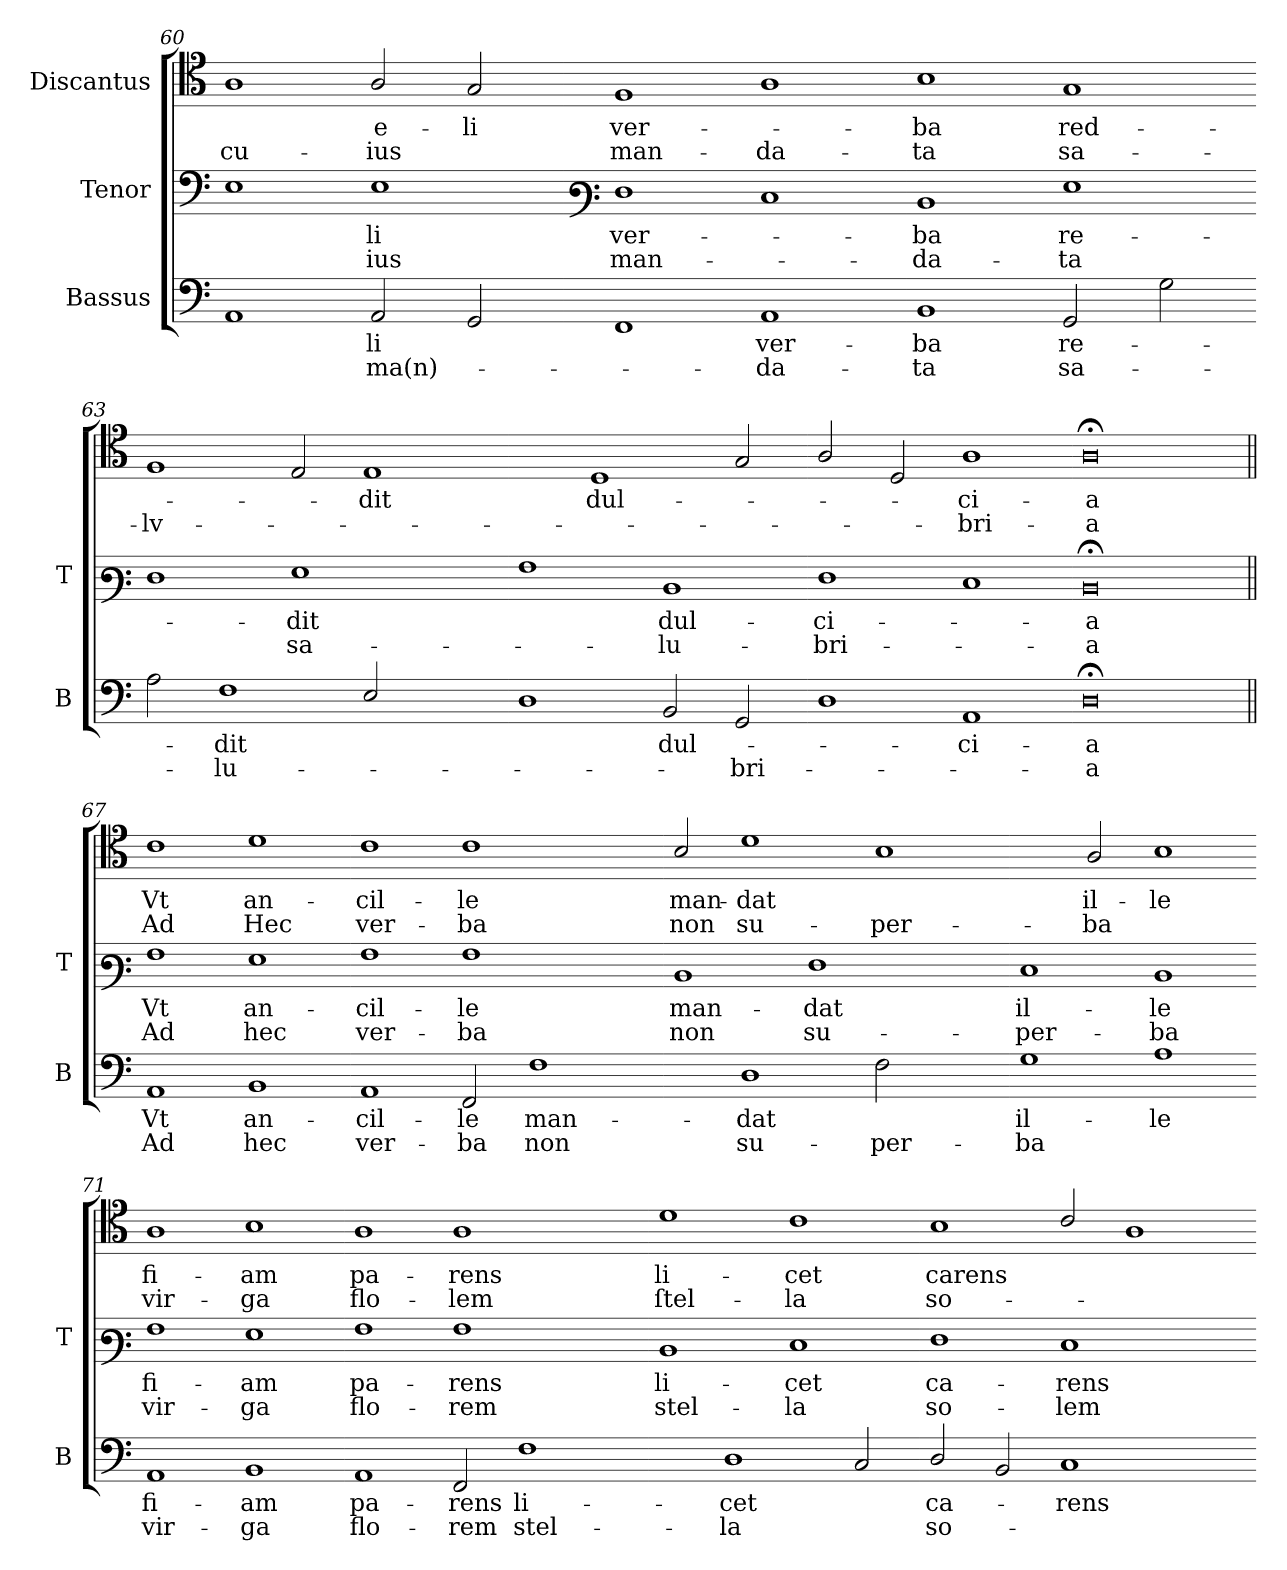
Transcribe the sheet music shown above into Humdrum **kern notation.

**kern	**text	**text	**kern	**text	**text	**kern	**text	**text
*part3	*part3	*part3	*part2	*part2	*part2	*part1	*part1	*part1
*staff3	*staff3	*staff3	*staff2	*staff2	*staff2	*staff1	*staff1	*staff1
*I"Bassus	*	*	*I"Tenor	*	*	*I"Discantus	*	*
*I'B	*	*	*I'T	*	*	*	*	*
*clefF4	*	*	*clefF4	*	*	*clefC4	*	*
*k[]	*	*	*k[]	*	*	*k[]	*	*
*D:dor	*	*	*D:dor	*	*	*D:dor	*	*
=60	=60	=60	=60	=60	=60	=60	=60	=60
1AA	.	.	1E	.	.	1A	.	cu-
2AA/	-li	ma(n)-	1E	-li	-ius	2A/	-e-	-ius
2GG/	.	.	.	.	.	2G/	-li	.
=61-	=61-	=61-	=61-	=61-	=61-	=61-	=61-	=61-
*	*	*	*clefF3	*	*	*	*	*
1FF	.	.	1F	ver-	man-	1F	ver-	man-
1AA	ver-	-da-	1E	.	.	1A	.	-da-
=62-	=62-	=62-	=62-	=62-	=62-	=62-	=62-	=62-
1BB	-ba	-ta	1D	-ba	-da-	1B	-ba	-ta
2GG/	re-	sa-	1G	re-	-ta	1G	red-	sa-
2G\	.	.	.	.	.	.	.	.
=63-	=63-	=63-	=63-	=63-	=63-	=63-	=63-	=63-
2A\	.	.	1F	.	.	1F	.	-lv-
1F	-dit	-lu-	.	.	.	.	.	.
.	.	.	1G	-dit	sa-	2E/	.	.
2E/	.	.	.	.	.	1E/	-dit	.
2ryy	.	.	2ryy	.	.	.	.	.
=64-	=64-	=64-	=64-	=64-	=64-	=64-	=64-	=64-
1D	.	.	1A	.	.	2ryy	.	.
.	.	.	.	.	.	1D	dul-	.
2BB/	dul-	.	1D	dul-	-lu-	.	.	.
2GG/	.	-bri-	.	.	.	2G/	.	.
=65-	=65-	=65-	=65-	=65-	=65-	=65-	=65-	=65-
1D	.	.	1F	-ci-	-bri-	2A/	.	.
.	.	.	.	.	.	2D/	.	.
1AA	-ci-	.	1E	.	.	1A	-ci-	-bri-
=66-	=66-	=66-	=66-	=66-	=66-	=66-	=66-	=66-
0D;	-a	-a	0D;<	-a	-a	0A;<;	-a	-a
=67||	=67||	=67||	=67||	=67||	=67||	=67||	=67||	=67||
1AA	Vt	Ad	1A	Vt	Ad	1c	Vt	Ad
1BB	an-	hec	1G	an-	hec	1d	an-	Hec
=68-	=68-	=68-	=68-	=68-	=68-	=68-	=68-	=68-
1AA	-cil-	ver-	1A	-cil-	ver-	1c	-cil-	ver-
2FF/	-le	-ba	1A	-le	-ba	1c	-le	-ba
1F\	man-	non	.	.	.	.	.	.
.	.	.	2ryy	.	.	2ryy	.	.
=69-	=69-	=69-	=69-	=69-	=69-	=69-	=69-	=69-
2ryy	.	.	1D	man-	non	2B/	man-	non
1D	-dat	su-	.	.	.	1d	-dat	su-
.	.	.	1F	-dat	su-	.	.	.
2F\	.	-per-	.	.	.	1B\	.	-per-
2ryy	.	.	2ryy	.	.	.	.	.
=70-	=70-	=70-	=70-	=70-	=70-	=70-	=70-	=70-
1G	il-	-ba	1E	il-	-per-	2ryy	.	.
.	.	.	.	.	.	2A/	il-	-ba
1A	-le	.	1D	-le	-ba	1B	-le	.
=71-	=71-	=71-	=71-	=71-	=71-	=71-	=71-	=71-
1AA	fi-	vir-	1A	fi-	vir-	1A	fi-	vir-
1BB	-am	-ga	1G	-am	-ga	1B	-am	-ga
=72-	=72-	=72-	=72-	=72-	=72-	=72-	=72-	=72-
1AA	pa-	flo-	1A	pa-	flo-	1A	pa-	flo-
2FF/	-rens	-rem	1A	-rens	-rem	1A	-rens	-lem
1F\	li-	stel-	.	.	.	.	.	.
.	.	.	2ryy	.	.	2ryy	.	.
=73-	=73-	=73-	=73-	=73-	=73-	=73-	=73-	=73-
2ryy	.	.	1D	li-	stel-	1d	li-	ſtel-
1D	-cet	-la	.	.	.	.	.	.
.	.	.	1E	-cet	-la	1c	-cet	-la
2C/	.	.	.	.	.	.	.	.
=74-	=74-	=74-	=74-	=74-	=74-	=74-	=74-	=74-
2D/	ca-	so-	1F	ca-	so-	1B	carens	so-
2BB/	.	.	.	.	.	.	.	.
1C	-rens	.	1E	-rens	-lem	2c/	.	.
.	.	.	.	.	.	1A\	.	.
2ryy	.	.	2ryy	.	.	.	.	.
=-	=-	=-	=-	=-	=-	=-	=-	=-
*-	*-	*-	*-	*-	*-	*-	*-	*-
